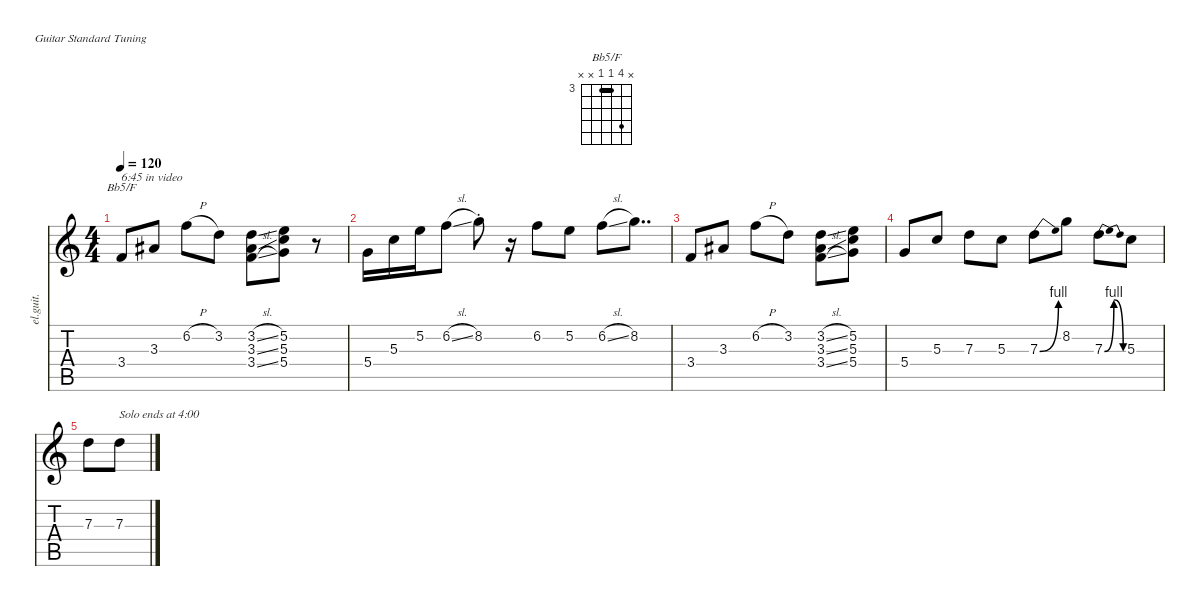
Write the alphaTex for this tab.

\defaultSystemsLayout 4
\hideDynamics
\bracketExtendMode nobrackets
\track ("Lead" "el.guit.") {instrument electricguitarclean}
\staff {score tabs}
\tuning (E4 B3 G3 D3 A2 E2)
\chord ("Bb5/F" x 6 3 3 x x) {firstfret 3 showfingering false barre 3}
\ts (4 4)
\tempo 120
\clef g2
\ks c
3.4.8{ch "Bb5/F" txt "6:45 in video" dy mf beam Up} 3.3{acc #}.8{beam Up} 6.2{h}.8{beam Down} 3.2.8{beam Down} (3.2{sl} 3.3{sl acc #} 3.4{sl}).8{beam Down} (5.2 5.3 5.4).8{beam Down} r.8{beam Down} |
5.4.16{beam Down} 5.3.16{beam Down} 5.2.16{beam Down} 6.2{sl}.8{beam Down} 8.2{st}.8{beam Down} r.16{beam Down} 6.2.8{beam Down} 5.2.8{beam Down} 6.2{sl}.8{beam Down} 8.2.8{dd beam Down} |
3.4.8{beam Up} 3.3{acc #}.8{beam Up} 6.2{h}.8{beam Down} 3.2.8{beam Down} (3.2{sl} 3.3{sl acc #} 3.4{sl}).8{beam Down} (5.2 5.3 5.4).8{beam Down} |
5.4.8{beam Up} 5.3.8{beam Up} 7.3.8{beam Down} 5.3.8{beam Down} 7.3{be (bend 0 0 15 4)}.8{beam Down} 8.2.8{beam Down} 7.3{be (bendrelease 0 0 10.2 4 20.4 4 30 0)}.8{beam Down} 5.3.8{beam Down} |
7.3.8{beam Down} 7.3.8{txt "Solo ends at 4:00" beam Down}
